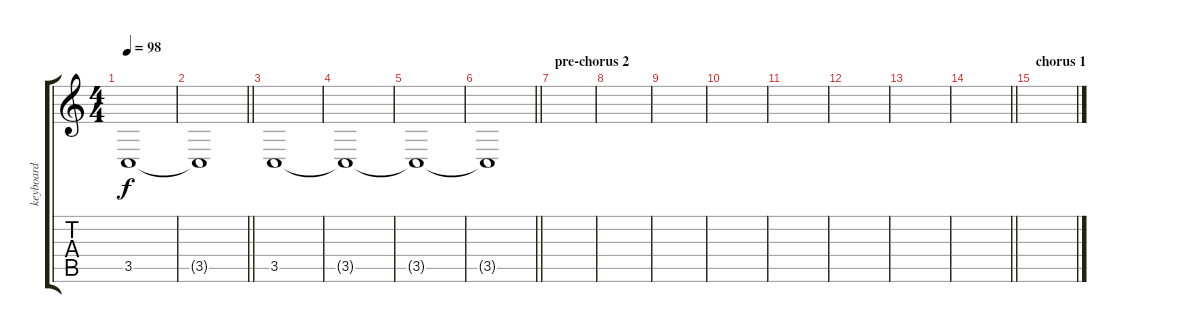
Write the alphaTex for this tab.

\track ("keyboard" "keyboard") {instrument pad2warm}
\staff {score tabs}
\tuning (E4 B3 G3 D3 A2 E2) {hide}
\ts (4 4)
\tempo 98
\clef g2
\ks c
3.5{t}.1{dy f} |
\barLineRight lightlight
3.5{t}.1 |
3.5.1 |
3.5{t}.1 |
3.5{t}.1 |
\barLineRight lightlight
3.5{t}.1 |
\section ("" "pre-chorus 2")
|
|
|
|
|
|
|
\barLineRight lightlight
|
\section ("" "chorus 1")
